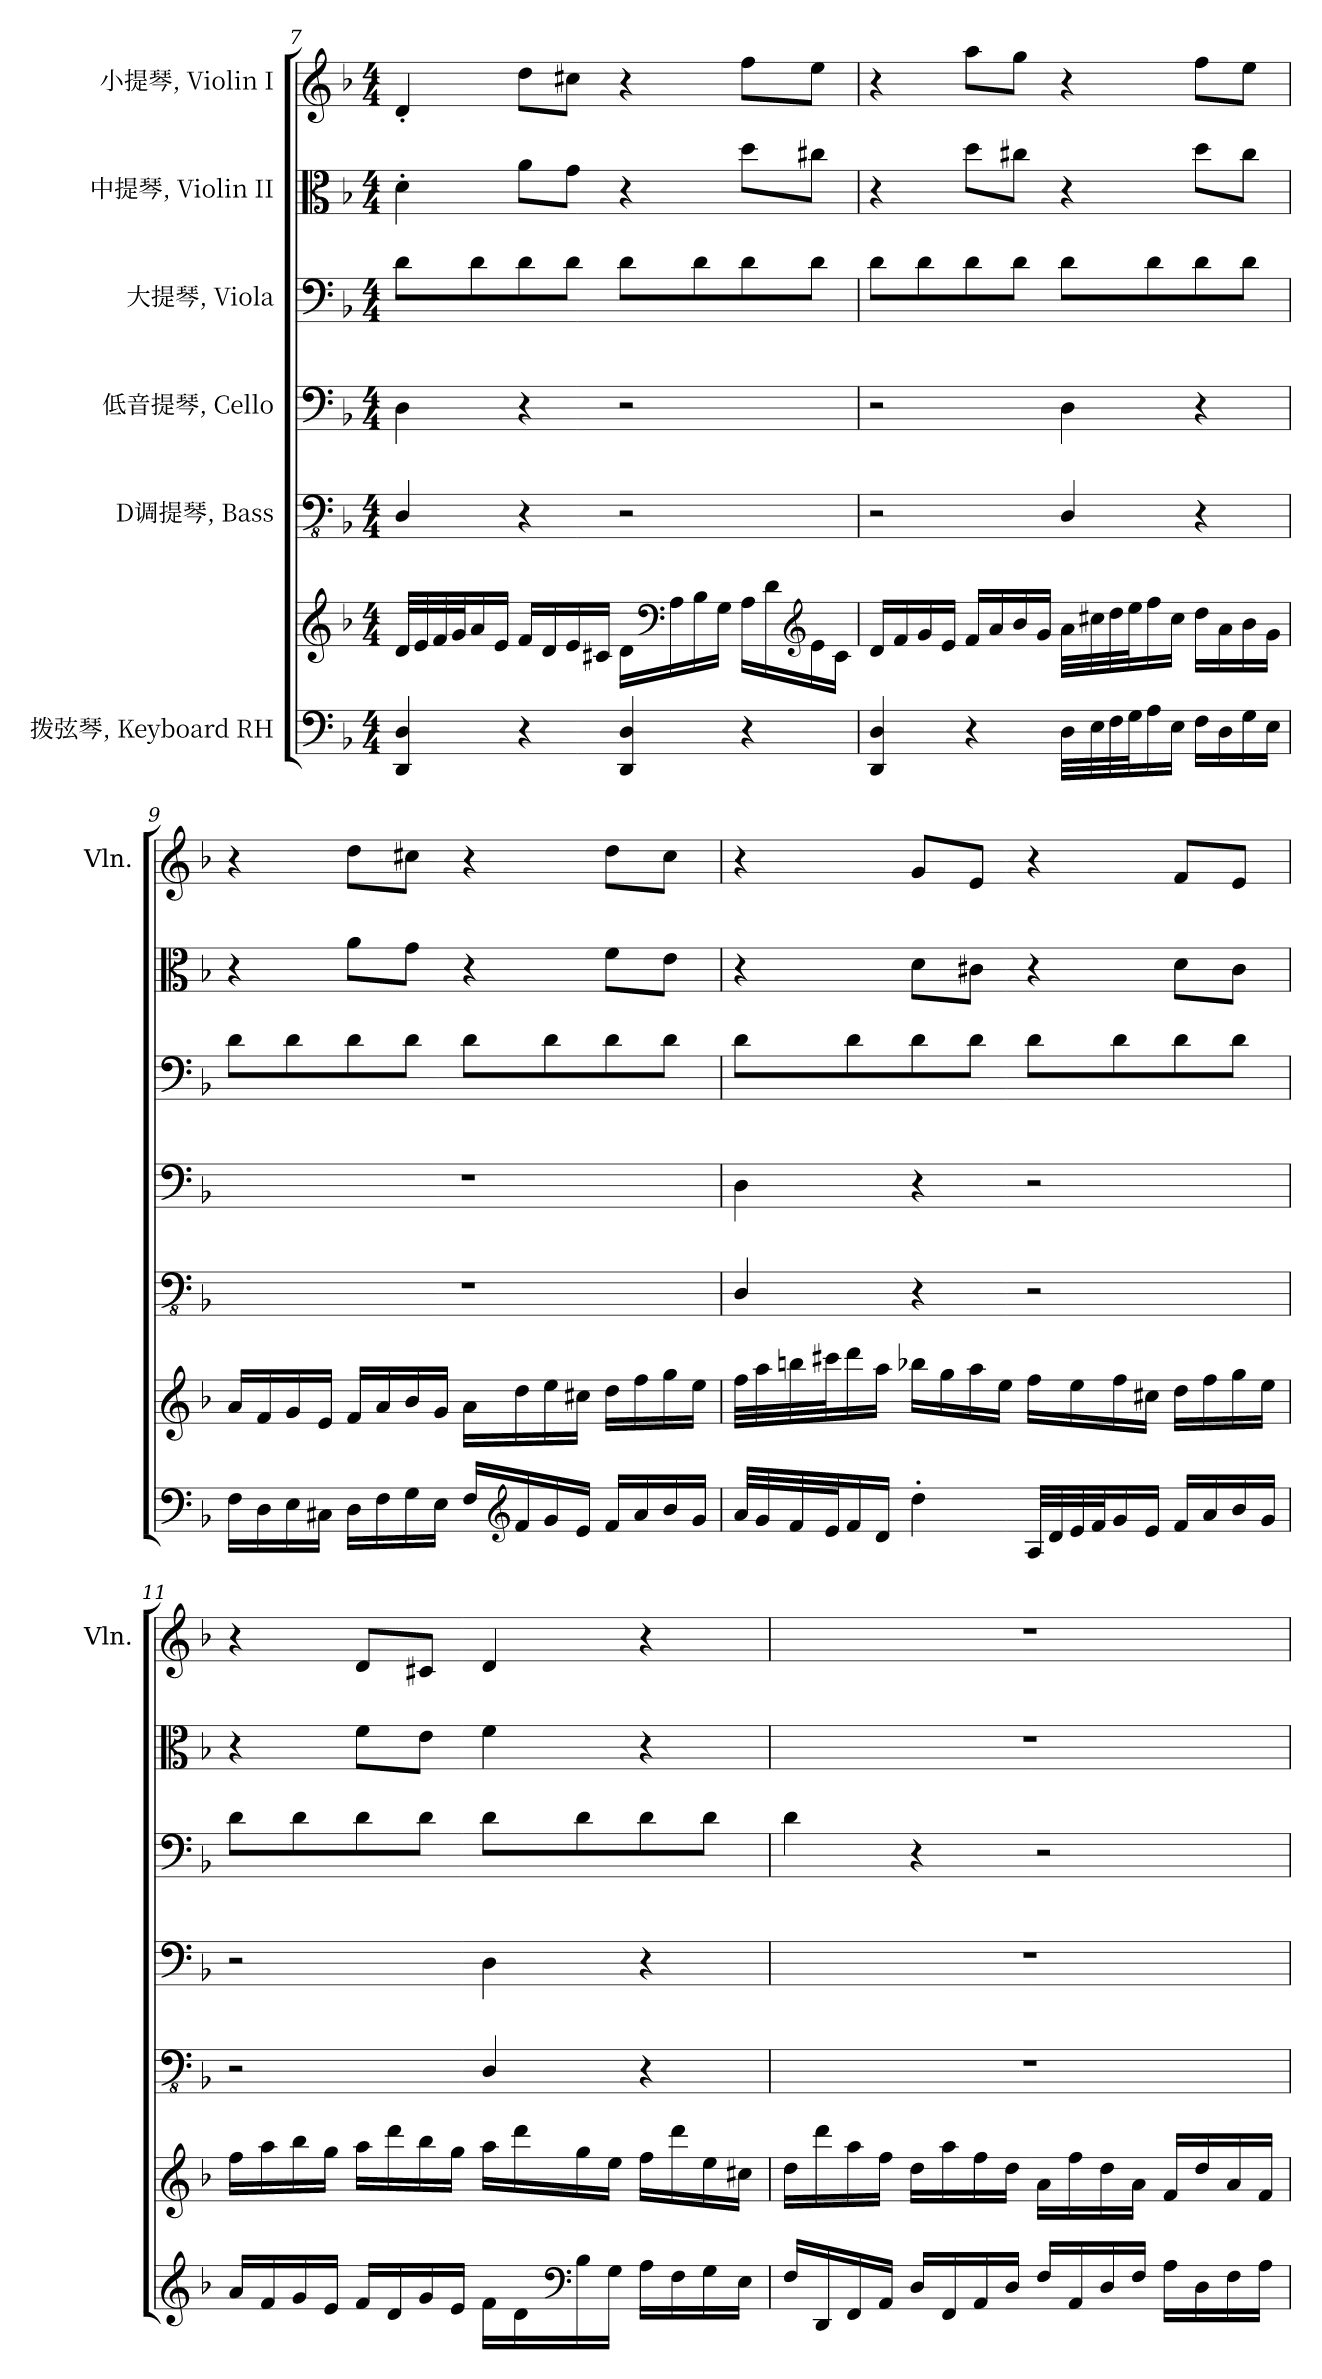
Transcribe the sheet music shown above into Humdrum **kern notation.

**kern	**kern	**kern	**kern	**kern	**kern	**kern
*part6	*part6	*part5	*part4	*part3	*part2	*part1
*staff7	*staff6	*staff5	*staff4	*staff3	*staff2	*staff1
*I"拨弦琴, Keyboard RH	*	*I"D调提琴, Bass	*I"低音提琴, Cello	*I"大提琴, Viola	*I"中提琴, Violin II	*I"小提琴, Violin I
*	*	*	*	*	*	*I'Vln.
!!LO:PB:g=z
*clefF4	*clefG2	*clefFv4	*clefF4	*clefF4	*clefC3	*clefG2
*	*	*ITrd7c12	*ITrd7c12	*	*	*
*k[b-]	*k[b-]	*k[b-]	*k[b-]	*k[b-]	*k[b-]	*k[b-]
*M4/4	*M4/4	*M4/4	*M4/4	*M4/4	*M4/4	*M4/4
=7	=7	=7	=7	=7	=7	=7
4DD/ 4D/	32d/LLL	4DDD/	4DD\	8d\L	4d'\	4d'/
.	32e/	.	.	.	.	.
.	32f/	.	.	.	.	.
.	32g/J	.	.	.	.	.
.	16a/	.	.	8d\	.	.
.	16e/JJ	.	.	.	.	.
4r	16f/LL	4r	4r	8d\	8a\L	8dd\L
.	16d/	.	.	.	.	.
.	16e/	.	.	8d\J	8g\J	8cc#X\J
.	16c#X/JJ	.	.	.	.	.
4DD/ 4D/	16d\LL	2r	2r	8d\L	4r	4r
*	*clefF4	*	*	*	*	*
.	16A\	.	.	.	.	.
.	16B-\	.	.	8d\	.	.
.	16G\JJ	.	.	.	.	.
4r	16A\LL	.	.	8d\	8dd\L	8ff\L
.	16d\	.	.	.	.	.
*	*clefG2	*	*	*	*	*
.	16e\	.	.	8d\J	8cc#X\J	8ee\J
.	16c#\JJ	.	.	.	.	.
=8	=8	=8	=8	=8	=8	=8
4DD/ 4D/	16d/LL	2r	2r	8d\L	4r	4r
.	16f/	.	.	.	.	.
.	16g/	.	.	8d\	.	.
.	16e/JJ	.	.	.	.	.
4r	16f/LL	.	.	8d\	8dd\L	8aa\L
.	16a/	.	.	.	.	.
.	16b-/	.	.	8d\J	8cc#X\J	8gg\J
.	16g/JJ	.	.	.	.	.
32D\LLL	32a\LLL	4DDD/	4DD\	8d\L	4r	4r
32E\	32cc#X\	.	.	.	.	.
32F\	32dd\	.	.	.	.	.
32G\J	32ee\J	.	.	.	.	.
16A\	16ff\	.	.	8d\	.	.
16E\JJ	16cc#\JJ	.	.	.	.	.
16F\LL	16dd\LL	4r	4r	8d\	8dd\L	8ff\L
16D\	16a\	.	.	.	.	.
16G\	16b-\	.	.	8d\J	8cc#\J	8ee\J
16E\JJ	16g\JJ	.	.	.	.	.
!!LO:PB:g=z
=9	=9	=9	=9	=9	=9	=9
16F\LL	16a/LL	1r	1r	8d\L	4r	4r
16D\	16f/	.	.	.	.	.
16E\	16g/	.	.	8d\	.	.
16C#X\JJ	16e/JJ	.	.	.	.	.
16D\LL	16f/LL	.	.	8d\	8a\L	8dd\L
16F\	16a/	.	.	.	.	.
16G\	16b-/	.	.	8d\J	8g\J	8cc#X\J
16E\JJ	16g/JJ	.	.	.	.	.
16F/LL	16a\LL	.	.	8d\L	4r	4r
*clefG2	*	*	*	*	*	*
16f/	16dd\	.	.	.	.	.
16g/	16ee\	.	.	8d\	.	.
16e/JJ	16cc#X\JJ	.	.	.	.	.
16f/LL	16dd\LL	.	.	8d\	8f\L	8dd\L
16a/	16ff\	.	.	.	.	.
16b-/	16gg\	.	.	8d\J	8e\J	8cc#\J
16g/JJ	16ee\JJ	.	.	.	.	.
=10	=10	=10	=10	=10	=10	=10
32a/LLL	32ff\LLL	4DDD/	4DD\	8d\L	4r	4r
32g/	32aa\	.	.	.	.	.
32f/	32bbn\	.	.	.	.	.
32e/J	32ccc#X\J	.	.	.	.	.
16f/	16ddd\	.	.	8d\	.	.
16d/JJ	16aa\JJ	.	.	.	.	.
4dd'\	16bb-X\LL	4r	4r	8d\	8d\L	8g/L
.	16gg\	.	.	.	.	.
.	16aa\	.	.	8d\J	8c#X\J	8e/J
.	16ee\JJ	.	.	.	.	.
32A/LLL	16ff\LL	2r	2r	8d\L	4r	4r
32d/	.	.	.	.	.	.
32e/	16ee\	.	.	.	.	.
32f/J	.	.	.	.	.	.
16g/	16ff\	.	.	8d\	.	.
16e/JJ	16cc#X\JJ	.	.	.	.	.
16f/LL	16dd\LL	.	.	8d\	8d\L	8f/L
16a/	16ff\	.	.	.	.	.
16b-/	16gg\	.	.	8d\J	8c#\J	8e/J
16g/JJ	16ee\JJ	.	.	.	.	.
!!LO:PB:g=z
=11	=11	=11	=11	=11	=11	=11
16a/LL	16ff\LL	2r	2r	8d\L	4r	4r
16f/	16aa\	.	.	.	.	.
16g/	16bb-\	.	.	8d\	.	.
16e/JJ	16gg\JJ	.	.	.	.	.
16f/LL	16aa\LL	.	.	8d\	8f\L	8d/L
16d/	16ddd\	.	.	.	.	.
16g/	16bb-\	.	.	8d\J	8e\J	8c#X/J
16e/JJ	16gg\JJ	.	.	.	.	.
16f\LL	16aa\LL	4DDD/	4DD\	8d\L	4f\	4d/
16d\	16ddd\	.	.	.	.	.
*clefF4	*	*	*	*	*	*
16B-\	16gg\	.	.	8d\	.	.
16G\JJ	16ee\JJ	.	.	.	.	.
16A\LL	16ff\LL	4r	4r	8d\	4r	4r
16F\	16ddd\	.	.	.	.	.
16G\	16ee\	.	.	8d\J	.	.
16E\JJ	16cc#X\JJ	.	.	.	.	.
=12	=12	=12	=12	=12	=12	=12
16F/LL	16dd\LL	1r	1r	4d\	1r	1r
16DD/	16ddd\	.	.	.	.	.
16FF/	16aa\	.	.	.	.	.
16AA/JJ	16ff\JJ	.	.	.	.	.
16D/LL	16dd\LL	.	.	4r	.	.
16FF/	16aa\	.	.	.	.	.
16AA/	16ff\	.	.	.	.	.
16D/JJ	16dd\JJ	.	.	.	.	.
16F/LL	16a\LL	.	.	2r	.	.
16AA/	16ff\	.	.	.	.	.
16D/	16dd\	.	.	.	.	.
16F/JJ	16a\JJ	.	.	.	.	.
16A\LL	16f/LL	.	.	.	.	.
16D\	16dd/	.	.	.	.	.
16F\	16a/	.	.	.	.	.
16A\JJ	16f/JJ	.	.	.	.	.
=	=	=	=	=	=	=
*-	*-	*-	*-	*-	*-	*-
